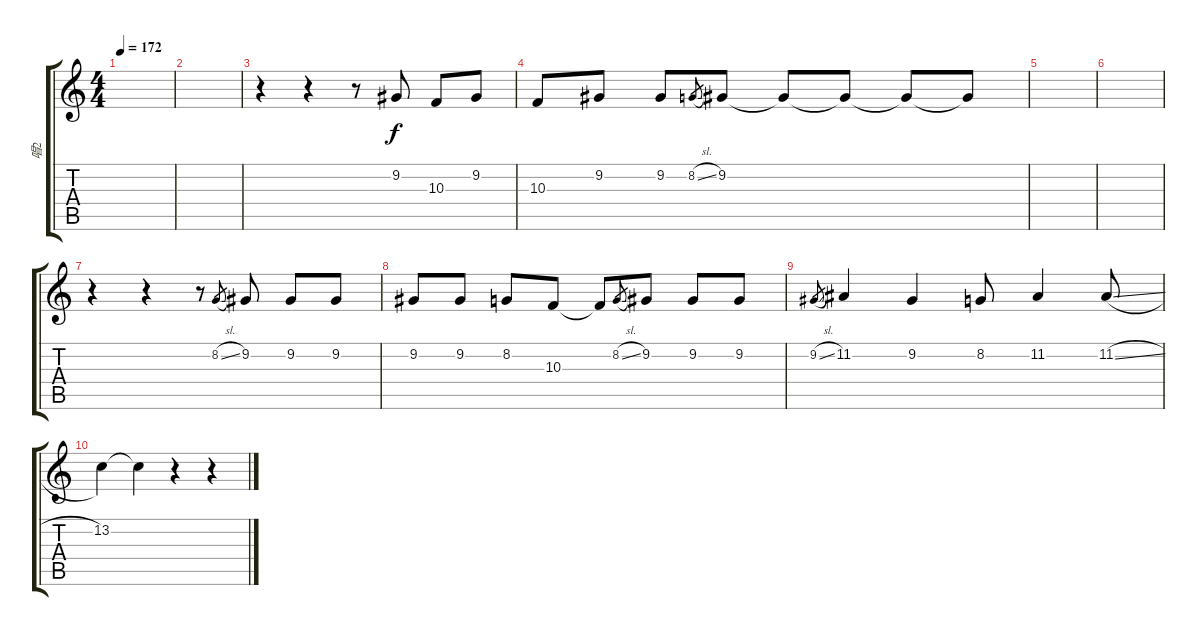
\track ("唱2" "唱2") {instrument lead1square}
\staff {score tabs}
\tuning (E4 B3 G3 D3 A2 E2) {hide}
\ts (4 4)
\tempo 172
\clef g2
\ks c
|
|
r.4 r.4 r.8 9.2.8 10.3.8 9.2.8 |
10.3.8 9.2.8 9.2.8 8.2{sl}.8{gr} 9.2.8 9.2{t}.8 9.2{t}.8 9.2{t}.8 9.2{t}.8 |
|
|
r.4 r.4 r.8 8.2{sl}.8{gr} 9.2.8 9.2.8 9.2.8 |
9.2.8 9.2.8 8.2.8 10.3.8 10.3{t}.8 8.2{sl}.8{gr} 9.2.8 9.2.8 9.2.8 |
9.2{sl}.8{gr} 11.2.4 9.2.4 8.2.8 11.2.4 11.2{sl}.8 |
13.2.4 13.2{t}.4 r.4 r.4
